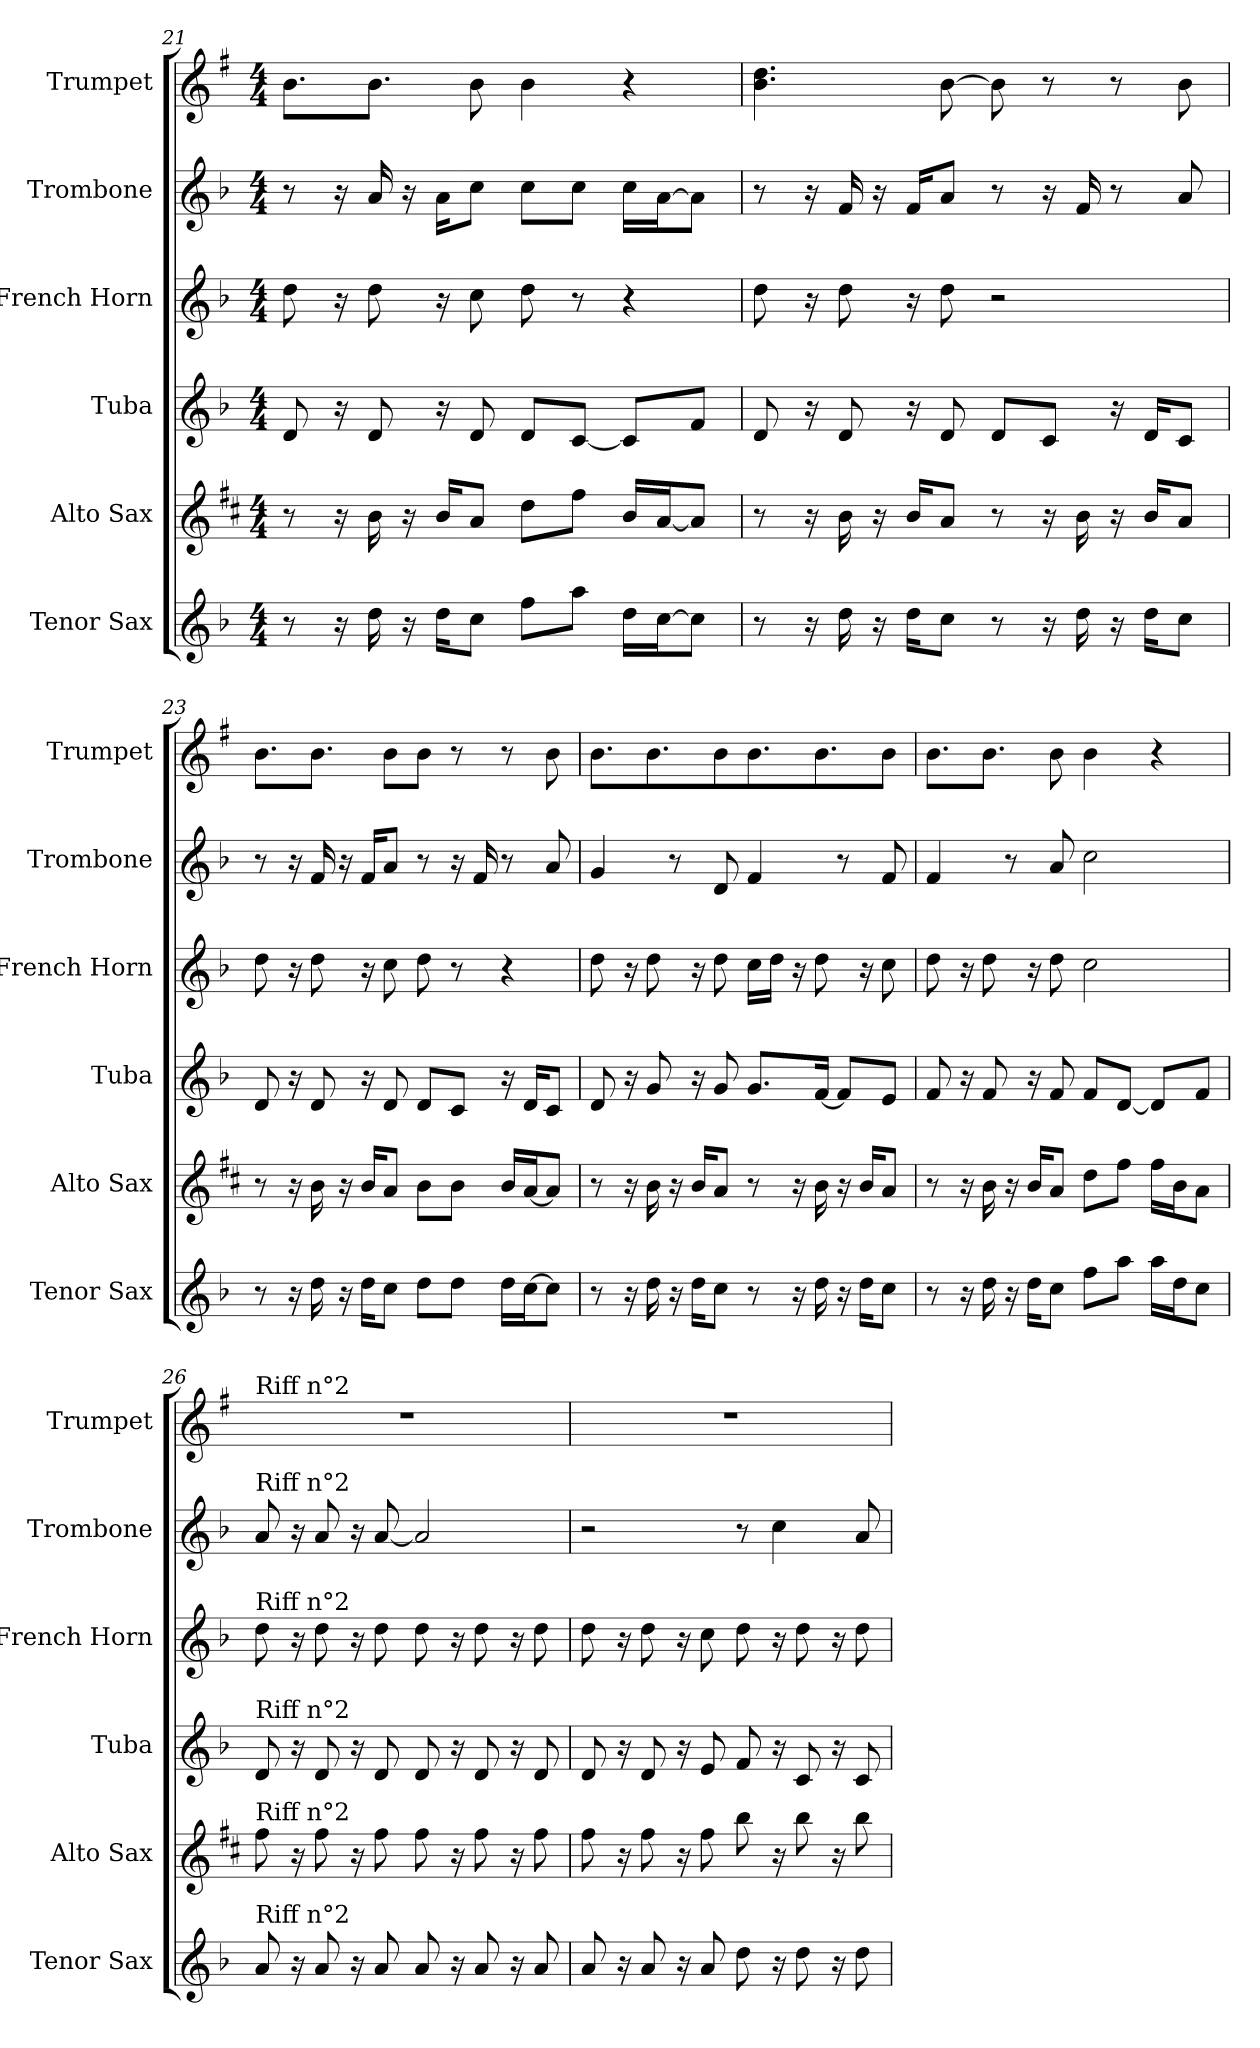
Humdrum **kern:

**kern	**kern	**kern	**kern	**kern	**kern
*part6	*part5	*part4	*part3	*part2	*part1
*staff6	*staff5	*staff4	*staff3	*staff2	*staff1
*I"Tenor Sax	*I"Alto Sax	*I"Tuba	*I"French Horn	*I"Trombone	*I"Trumpet
*I'Tenor Sax	*I'Alto Sax	*I'Tuba	*I'French Horn	*I'Trombone	*I'Trumpet
*clefG2	*clefG2	*clefG2	*clefG2	*clefG2	*clefG2
*ITrd8c14	*ITrd5c9	*ITrd15c26	*ITrd8c14	*ITrd8c14	*ITrd1c2
*k[b-]	*k[b-]	*k[b-]	*k[b-]	*k[b-]	*k[b-]
*M4/4	*M4/4	*M4/4	*M4/4	*M4/4	*M4/4
=21	=21	=21	=21	=21	=21
8r	8r	8DD	8d	8r	8.aL
16r	16r	16r	16r	16r	.
16d	16d	8DD	8d	16A	8.aJ
16r	16r	.	.	16r	.
16dKL	16dKL	16r	16r	16AKL	.
8cJ	8cJ	8DD	8c	8cJ	8a
8fL	8fL	8DDL	8d	8cL	4a
8aJ	8aJ	[8CCJ	8r	8cJ	.
16dLL	16dLL	8CCL]	4r	16cLL	4r
[16cJ	[16cJ	.	.	[16AJ	.
8cJ]	8cJ]	8FFJ	.	8AJ]	.
=22	=22	=22	=22	=22	=22
8r	8r	8DD	8d	8r	4.a 4.cc
16r	16r	16r	16r	16r	.
16d	16d	8DD	8d	16F	.
16r	16r	.	.	16r	.
16dKL	16dKL	16r	16r	16FKL	.
8cJ	8cJ	8DD	8d	8AJ	[8a
8r	8r	8DDL	2r	8r	8a]
16r	16r	8CCJ	.	16r	8r
16d	16d	.	.	16F	.
16r	16r	16r	.	8r	8r
16dKL	16dKL	16DDKL	.	.	.
8cJ	8cJ	8CCJ	.	8A	8a
=23	=23	=23	=23	=23	=23
8r	8r	8DD	8d	8r	8.aL
16r	16r	16r	16r	16r	.
16d	16d	8DD	8d	16F	8.aJ
16r	16r	.	.	16r	.
16dKL	16dKL	16r	16r	16FKL	.
8cJ	8cJ	8DD	8c	8AJ	8aL
8dL	8dL	8DDL	8d	8r	8aJ
8dJ	8dJ	8CCJ	8r	16r	8r
.	.	.	.	16F	.
16dLL	16dLL	16r	4r	8r	8r
[16cJ	[16cJ	16DDKL	.	.	.
8cJ]	8cJ]	8CCJ	.	8A	8a
=24	=24	=24	=24	=24	=24
8r	8r	8DD	8d	4G	8.aL
16r	16r	16r	16r	.	.
16d	16d	8GG	8d	.	8.aJ
16r	16r	.	.	8r	.
16dKL	16dKL	16r	16r	.	.
8cJ	8cJ	8GG	8d	8D	8aL
8r	8r	8.GGL	16cLL	4F	8.a
.	.	.	16dJJ	.	.
16r	16r	.	16r	.	.
16d	16d	[16FFJk	8d	.	8.aJ
16r	16r	8FFL]	.	8r	.
16dKL	16dKL	.	16r	.	.
8cJ	8cJ	8EEJ	8c	8F	8aJ
=25	=25	=25	=25	=25	=25
8r	8r	8FF	8d	4F	8.aL
16r	16r	16r	16r	.	.
16d	16d	8FF	8d	.	8.aJ
16r	16r	.	.	8r	.
16dKL	16dKL	16r	16r	.	.
8cJ	8cJ	8FF	8d	8A	8a
8fL	8fL	8FFL	2c	2c	4a
8aJ	8aJ	[8DDJ	.	.	.
16aLL	16aLL	8DDL]	.	.	4r
16dJ	16dJ	.	.	.	.
8cJ	8cJ	8FFJ	.	.	.
=26	=26	=26	=26	=26	=26
!	!	!	!	!	!LO:TX:a:t=Riff n°2
!	!	!	!	!LO:TX:a:t=Riff n°2	!
!	!	!	!LO:TX:a:t=Riff n°2	!	!
!	!	!LO:TX:a:t=Riff n°2	!	!	!
!	!LO:TX:a:t=Riff n°2	!	!	!	!
!LO:TX:a:t=Riff n°2	!	!	!	!	!
8A	8a	8DD	8d	8A	1r
16r	16r	16r	16r	16r	.
8A	8a	8DD	8d	8A	.
16r	16r	16r	16r	16r	.
8A	8a	8DD	8d	[8A	.
8A	8a	8DD	8d	2A]	.
16r	16r	16r	16r	.	.
8A	8a	8DD	8d	.	.
16r	16r	16r	16r	.	.
8A	8a	8DD	8d	.	.
=27	=27	=27	=27	=27	=27
8A	8a	8DD	8d	2r	1r
16r	16r	16r	16r	.	.
8A	8a	8DD	8d	.	.
16r	16r	16r	16r	.	.
8A	8a	8EE	8c	.	.
8d	8dd	8FF	8d	8r	.
16r	16r	16r	16r	4c	.
8d	8dd	8CC	8d	.	.
16r	16r	16r	16r	.	.
8d	8dd	8CC	8d	8A	.
=	=	=	=	=	=
*-	*-	*-	*-	*-	*-
